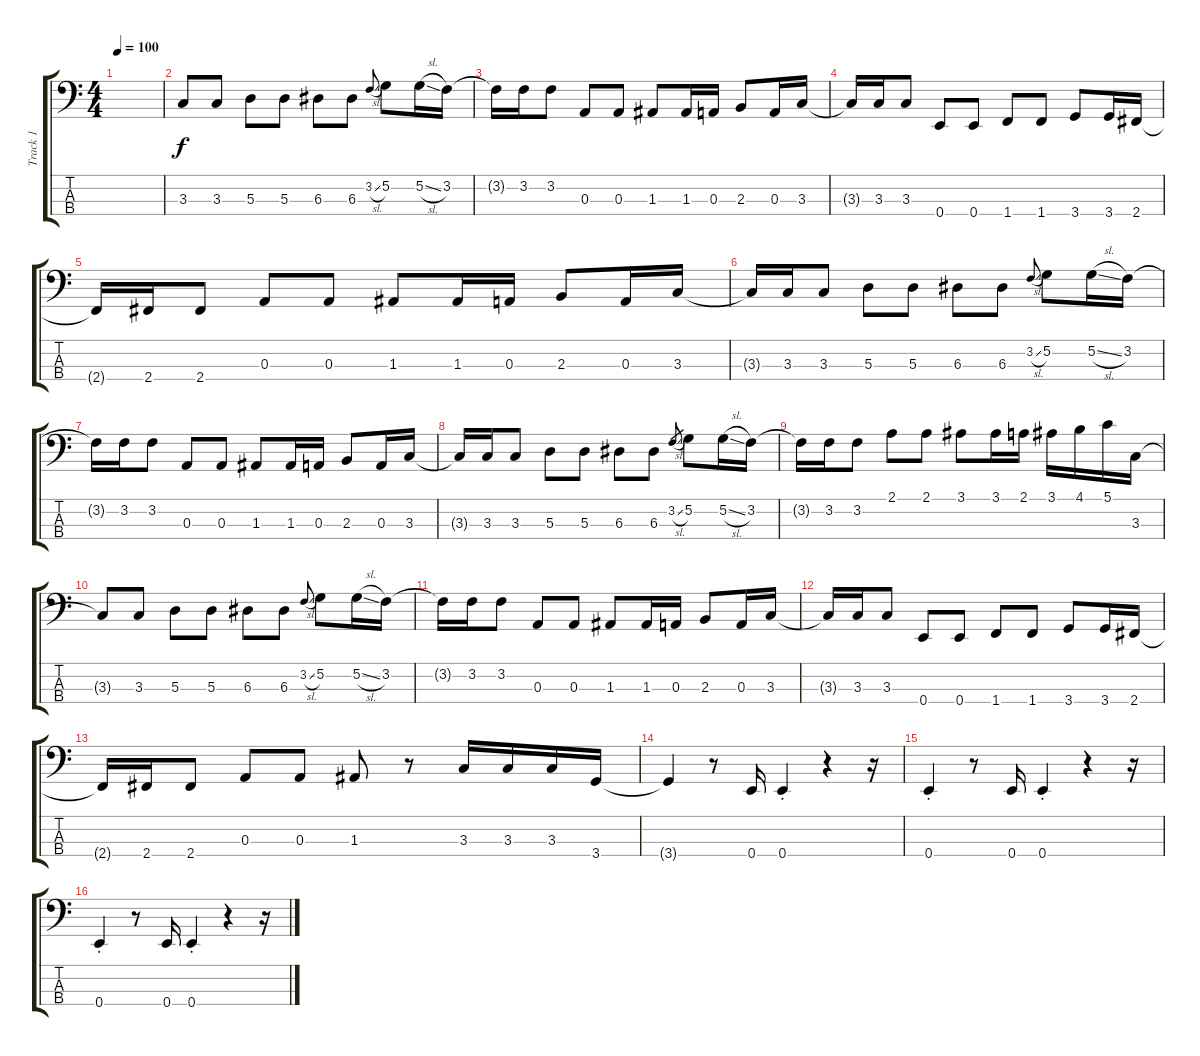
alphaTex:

\track ("Track 1" "Track 1") {instrument slapbass1}
\staff {score tabs}
\tuning (G2 D2 A1 E1) {hide}
\ts (4 4)
\tempo 100
\clef f4
\ks c
|
3.3.8 3.3.8 5.3.8 5.3.8 6.3.8 6.3.8 3.2{sl}.8{gr onbeat} 5.2.8 5.2{sl}.16 3.2.16 |
3.2{t}.16 3.2.16 3.2.8 0.3.8 0.3.8 1.3.8 1.3.16 0.3.16 2.3.8 0.3.16 3.3.16 |
3.3{t}.16 3.3.16 3.3.8 0.4.8 0.4.8 1.4.8 1.4.8 3.4.8 3.4.16 2.4.16 |
2.4{t}.16 2.4.16 2.4.8 0.3.8 0.3.8 1.3.8 1.3.16 0.3.16 2.3.8 0.3.16 3.3.16 |
3.3{t}.16 3.3.16 3.3.8 5.3.8 5.3.8 6.3.8 6.3.8 3.2{sl}.8{gr onbeat} 5.2.8 5.2{sl}.16 3.2.16 |
3.2{t}.16 3.2.16 3.2.8 0.3.8 0.3.8 1.3.8 1.3.16 0.3.16 2.3.8 0.3.16 3.3.16 |
3.3{t}.16 3.3.16 3.3.8 5.3.8 5.3.8 6.3.8 6.3.8 3.2{sl}.8{gr} 5.2.8 5.2{sl}.16 3.2.16 |
3.2{t}.16 3.2.16 3.2.8 2.1.8 2.1.8 3.1.8 3.1.16 2.1.16 3.1.16 4.1.16 5.1.16 3.3.16 |
3.3{t}.8 3.3.8 5.3.8 5.3.8 6.3.8 6.3.8 3.2{sl}.8{gr onbeat} 5.2.8 5.2{sl}.16 3.2.16 |
3.2{t}.16 3.2.16 3.2.8 0.3.8 0.3.8 1.3.8 1.3.16 0.3.16 2.3.8 0.3.16 3.3.16 |
3.3{t}.16 3.3.16 3.3.8 0.4.8 0.4.8 1.4.8 1.4.8 3.4.8 3.4.16 2.4.16 |
2.4{t}.16 2.4.16 2.4.8 0.3.8 0.3.8 1.3.8 r.8 3.3.16 3.3.16 3.3.16 3.4.16{instrument slapbass1} |
3.4{t}.4 r.8 0.4.16 0.4{st}.4 r.4 r.16 |
0.4{st}.4 r.8 0.4.16 0.4{st}.4 r.4 r.16 |
0.4{st}.4 r.8 0.4.16 0.4{st}.4 r.4 r.16
